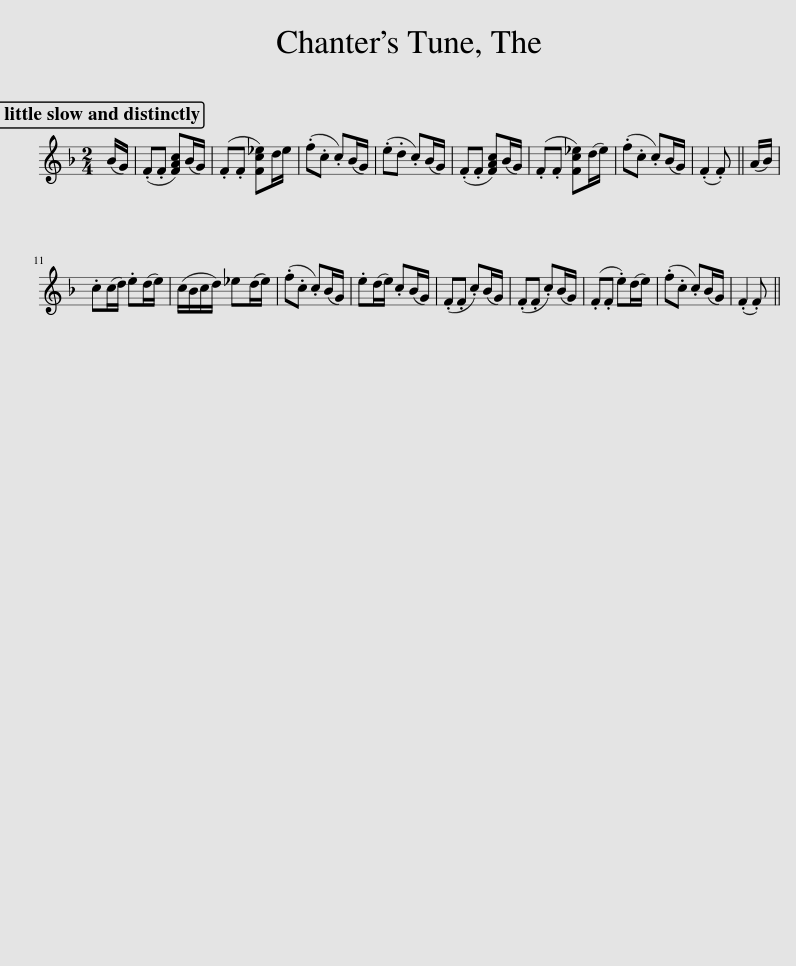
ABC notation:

X:1
L:1/8
M:2/4
I:linebreak $
K:F
V:1 treble
V:1
 (B/G/) | (.F.F [FAc])(B/G/) | (.F.F [Fc_e])d/e/ | (.f.c .c)(B/G/) | (.e.d .c)(B/G/) | %5
 (.F.F [FAc])(B/G/) | (.F.F [Fc_e])(d/e/) | (.f.c .c)(B/G/) | (.F2 .F) || (A/B/) |$ %10
 .c(c/d/) .e(d/e/) | (c/B/c/d/) _e(d/e/) | (.f.c .c)(B/G/) | .e(d/e/) .c(B/G/) | (.F.F .c)(B/G/) | %15
 (.F.F .c)(B/G/) | (.F.F .e)(d/e/) | (.f.c .c)(B/G/) | (.F2 .F) || %19
